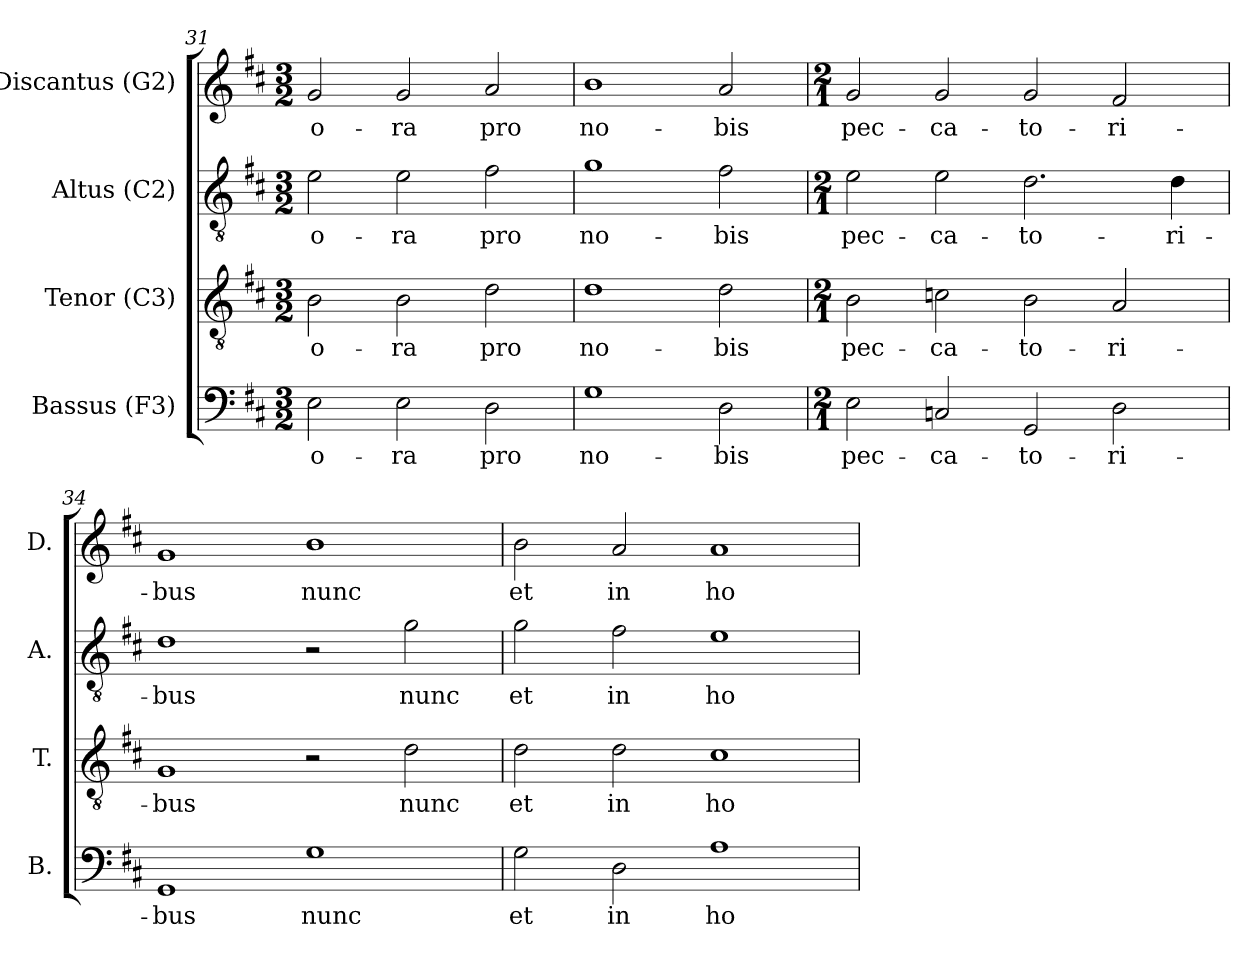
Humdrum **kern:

**kern	**text	**kern	**text	**kern	**text	**kern	**text
*part4	*part4	*part3	*part3	*part2	*part2	*part1	*part1
*staff4	*staff4	*staff3	*staff3	*staff2	*staff2	*staff1	*staff1
*I"Bassus (F3)	*	*I"Tenor (C3)	*	*I"Altus (C2)	*	*I"Discantus (G2)	*
*I'B.	*	*I'T.	*	*I'A.	*	*I'D.	*
*clefF4	*	*clefGv2	*	*clefGv2	*	*clefG2	*
*	*	*ITrd7c12	*	*ITrd7c12	*	*	*
*k[f#c#]	*	*k[f#c#]	*	*k[f#c#]	*	*k[f#c#]	*
*D:	*	*D:	*	*D:	*	*D:	*
*M3/2	*	*M3/2	*	*M3/2	*	*M3/2	*
=31	=31	=31	=31	=31	=31	=31	=31
!	!LO:LY:b:color=#000000	!	!	!	!	!	!
!	!	!	!LO:LY:b:color=#000000	!	!	!	!
!	!	!	!	!	!LO:LY:b:color=#000000	!	!
!	!	!	!	!	!	!	!LO:LY:b:color=#000000
2Ei\	o-	2BBi\	o-	2Ei\	o-	2gi/	o-
!	!LO:LY:b:color=#000000	!	!	!	!	!	!
!	!	!	!LO:LY:b:color=#000000	!	!	!	!
!	!	!	!	!	!LO:LY:b:color=#000000	!	!
!	!	!	!	!	!	!	!LO:LY:b:color=#000000
2Ei\	-ra	2BBi\	-ra	2Ei\	-ra	2gi/	-ra
!	!LO:LY:b:color=#000000	!	!	!	!	!	!
!	!	!	!LO:LY:b:color=#000000	!	!	!	!
!	!	!	!	!	!LO:LY:b:color=#000000	!	!
!	!	!	!	!	!	!	!LO:LY:b:color=#000000
2Di\	pro	2Di\	pro	2F#i\	pro	2ai/	pro
!!LO:PB:g=z
=32	=32	=32	=32	=32	=32	=32	=32
!	!LO:LY:b:color=#000000	!	!	!	!	!	!
!	!	!	!LO:LY:b:color=#000000	!	!	!	!
!	!	!	!	!	!LO:LY:b:color=#000000	!	!
!	!	!	!	!	!	!	!LO:LY:b:color=#000000
1Gi	no-	1Di	no-	1Gi	no-	1bi	no-
!	!LO:LY:b:color=#000000	!	!	!	!	!	!
!	!	!	!LO:LY:b:color=#000000	!	!	!	!
!	!	!	!	!	!LO:LY:b:color=#000000	!	!
!	!	!	!	!	!	!	!LO:LY:b:color=#000000
2Di\	-bis	2Di\	-bis	2F#i\	-bis	2ai/	-bis
=33	=33	=33	=33	=33	=33	=33	=33
*M2/1	*	*M2/1	*	*M2/1	*	*M2/1	*
!	!LO:LY:b:color=#000000	!	!	!	!	!	!
!	!	!	!LO:LY:b:color=#000000	!	!	!	!
!	!	!	!	!	!LO:LY:b:color=#000000	!	!
!	!	!	!	!	!	!	!LO:LY:b:color=#000000
2Ei\	pec-	2BBi\	pec-	2Ei\	pec-	2gi/	pec-
!	!LO:LY:b:color=#000000	!	!	!	!	!	!
!	!	!	!LO:LY:b:color=#000000	!	!	!	!
!	!	!	!	!	!LO:LY:b:color=#000000	!	!
!	!	!	!	!	!	!	!LO:LY:b:color=#000000
2Cni/	-ca-	2Cni\	-ca-	2Ei\	-ca-	2gi/	-ca-
!	!LO:LY:b:color=#000000	!	!	!	!	!	!
!	!	!	!LO:LY:b:color=#000000	!	!	!	!
!	!	!	!	!	!LO:LY:b:color=#000000	!	!
!	!	!	!	!	!	!	!LO:LY:b:color=#000000
2GGi/	-to-	2BBi\	-to-	2.Di\	-to-	2gi/	-to-
!	!LO:LY:b:color=#000000	!	!	!	!	!	!
!	!	!	!LO:LY:b:color=#000000	!	!	!	!
!	!	!	!	!	!	!	!LO:LY:b:color=#000000
2Di\	-ri-	2AAi/	-ri-	.	.	2f#i/	-ri-
!	!	!	!	!	!LO:LY:b:color=#000000	!	!
.	.	.	.	4Di\	-ri-	.	.
=34	=34	=34	=34	=34	=34	=34	=34
!	!LO:LY:b:color=#000000	!	!	!	!	!	!
!	!	!	!LO:LY:b:color=#000000	!	!	!	!
!	!	!	!	!	!LO:LY:b:color=#000000	!	!
!	!	!	!	!	!	!	!LO:LY:b:color=#000000
1GGi	-bus	1GGi	-bus	1Di	-bus	1gi	-bus
!	!LO:LY:b:color=#000000	!	!	!	!	!	!
!	!	!	!	!	!	!	!LO:LY:b:color=#000000
1Gi	nunc	2r	.	2r	.	1bi	nunc
!	!	!	!LO:LY:b:color=#000000	!	!	!	!
!	!	!	!	!	!LO:LY:b:color=#000000	!	!
.	.	2Di\	nunc	2Gi\	nunc	.	.
=35	=35	=35	=35	=35	=35	=35	=35
!	!LO:LY:b:color=#000000	!	!	!	!	!	!
!	!	!	!LO:LY:b:color=#000000	!	!	!	!
!	!	!	!	!	!LO:LY:b:color=#000000	!	!
!	!	!	!	!	!	!	!LO:LY:b:color=#000000
2Gi\	et	2Di\	et	2Gi\	et	2bi\	et
!	!LO:LY:b:color=#000000	!	!	!	!	!	!
!	!	!	!LO:LY:b:color=#000000	!	!	!	!
!	!	!	!	!	!LO:LY:b:color=#000000	!	!
!	!	!	!	!	!	!	!LO:LY:b:color=#000000
2Di\	in	2Di\	in	2F#i\	in	2ai/	in
!	!LO:LY:b:color=#000000	!	!	!	!	!	!
!	!	!	!LO:LY:b:color=#000000	!	!	!	!
!	!	!	!	!	!LO:LY:b:color=#000000	!	!
!	!	!	!	!	!	!	!LO:LY:b:color=#000000
1Ai	ho-	1C#i	ho-	1Ei	ho-	1ai	ho-
=	=	=	=	=	=	=	=
*-	*-	*-	*-	*-	*-	*-	*-
